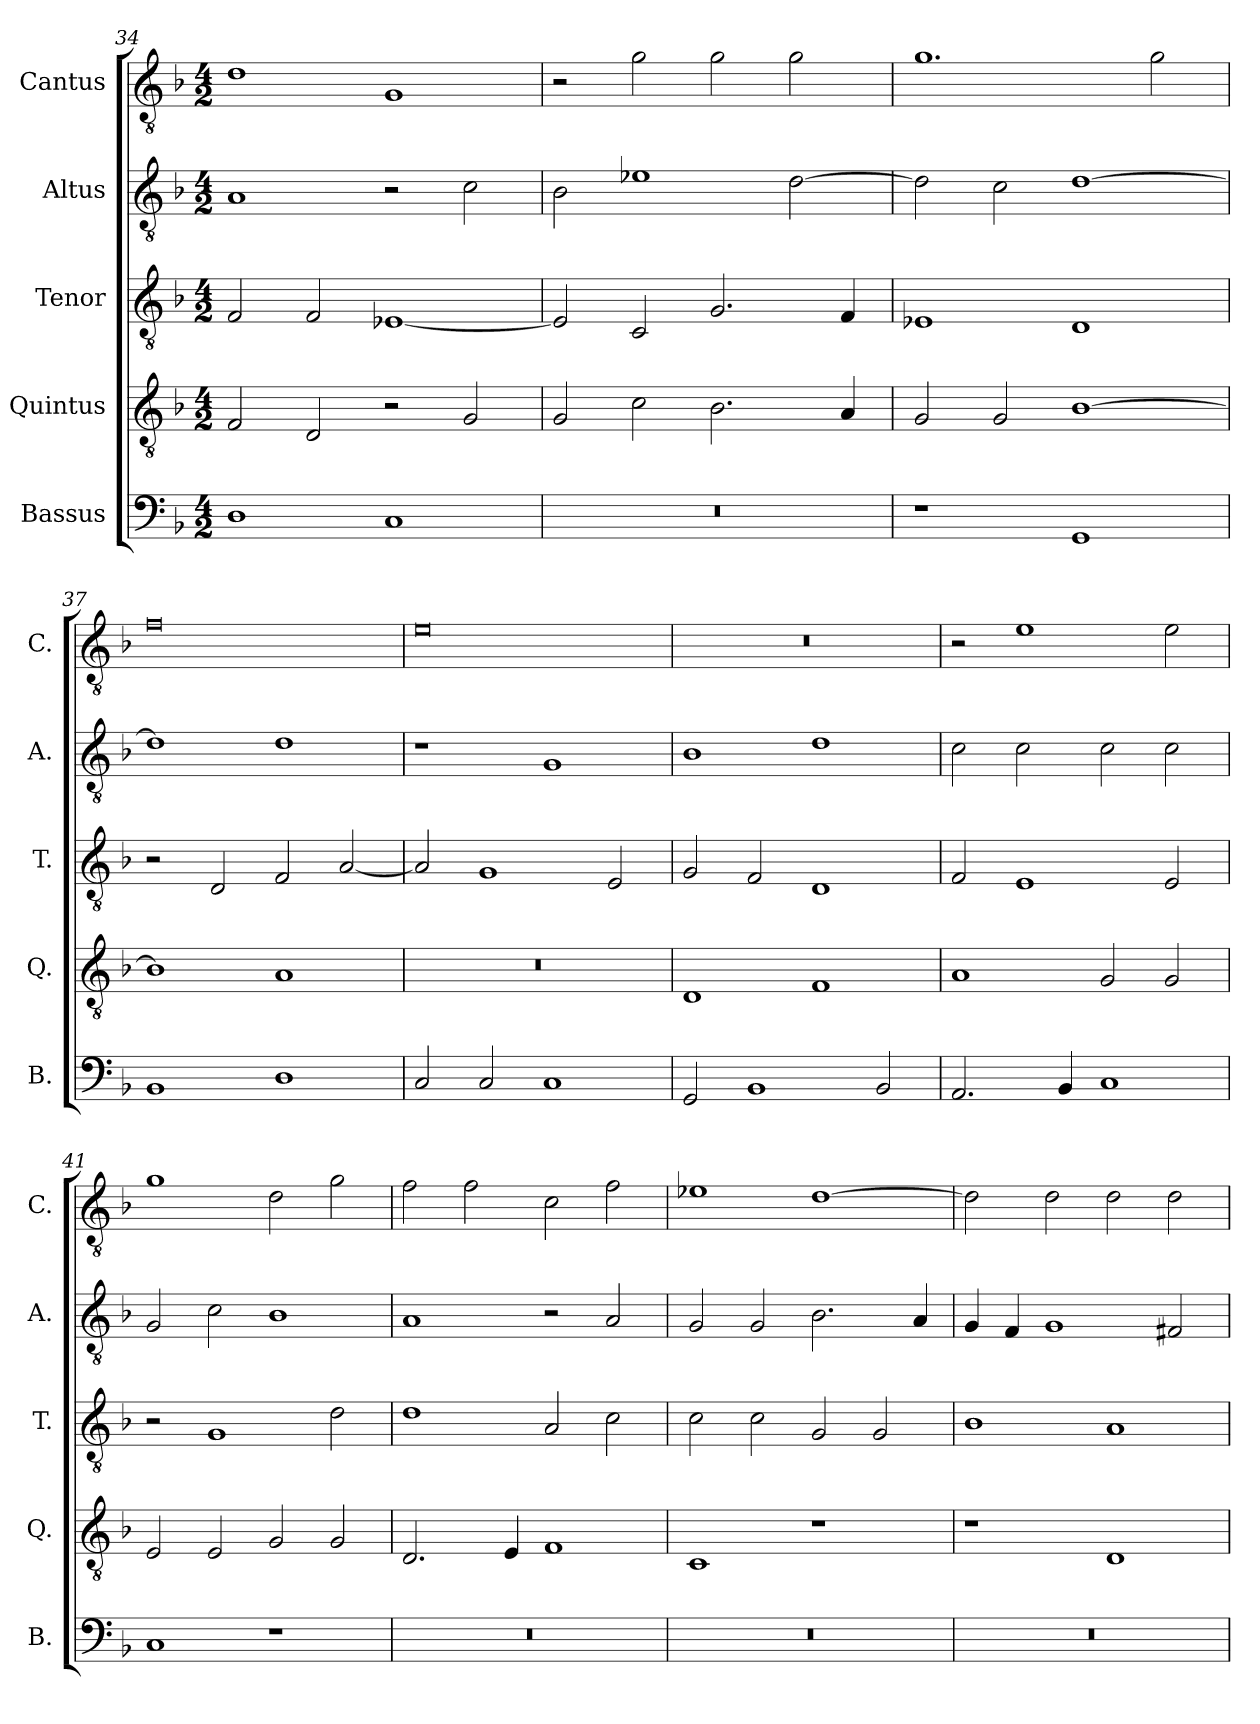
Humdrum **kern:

**kern	**kern	**kern	**kern	**kern
*part5	*part4	*part3	*part2	*part1
*staff5	*staff4	*staff3	*staff2	*staff1
*I"Bassus	*I"Quintus	*I"Tenor	*I"Altus	*I"Cantus
*I'B.	*I'Q.	*I'T.	*I'A.	*I'C.
*clefF4	*clefGv2	*clefGv2	*clefGv2	*clefGv2
*k[b-]	*k[b-]	*k[b-]	*k[b-]	*k[b-]
*M4/2	*M4/2	*M4/2	*M4/2	*M4/2
=34	=34	=34	=34	=34
1D	2F/	2F/	1A	1d
.	2D/	2F/	.	.
1C	2r	[1E-X	2r	1G
.	2G/	.	2c\	.
!!LO:LB:g=z
=35	=35	=35	=35	=35
0r	2G/	2E-/]	2B-\	2r
.	2c\	2C/	1e-X	2g\
.	2.B-\	2.G/	.	2g\
.	.	.	[2d\	2g\
.	4A/	4F/	.	.
=36	=36	=36	=36	=36
1r	2G/	1E-X	2d\]	1.g
.	2G/	.	2c\	.
1GG	[1B-	1D	[1d	.
.	.	.	.	2g\
=37	=37	=37	=37	=37
1BB-	1B-]	2r	1d]	0f
.	.	2D/	.	.
1D	1A	2F/	1d	.
.	.	[2A/	.	.
=38	=38	=38	=38	=38
2C/	0r	2A/]	1r	0e
2C/	.	1G	.	.
1C	.	.	1G	.
.	.	2E/	.	.
=39	=39	=39	=39	=39
2GG/	1D	2G/	1B-	0r
1BB-	.	2F/	.	.
.	1F	1D	1d	.
2BB-/	.	.	.	.
=40	=40	=40	=40	=40
2.AA/	1A	2F/	2c\	2r
.	.	1E	2c\	1e
4BB-/	.	.	.	.
1C	2G/	.	2c\	.
.	2G/	2E/	2c\	2e\
=41	=41	=41	=41	=41
1C	2E/	2r	2G/	1g
.	2E/	1G	2c\	.
1r	2G/	.	1B-	2d\
.	2G/	2d\	.	2g\
!!LO:PB:g=z
=42	=42	=42	=42	=42
0r	2.D/	1d	1A	2f\
.	.	.	.	2f\
.	4E/	.	.	.
.	1F	2A/	2r	2c\
.	.	2c\	2A/	2f\
=43	=43	=43	=43	=43
0r	1C	2c\	2G/	1e-X
.	.	2c\	2G/	.
.	1r	2G/	2.B-\	[1d
.	.	2G/	.	.
.	.	.	4A/	.
=44	=44	=44	=44	=44
0r	1r	1B-	4G/	2d\]
.	.	.	4F/	.
.	.	.	1G	2d\
.	1D	1A	.	2d\
.	.	.	2F#X/	2d\
=	=	=	=	=
*-	*-	*-	*-	*-
